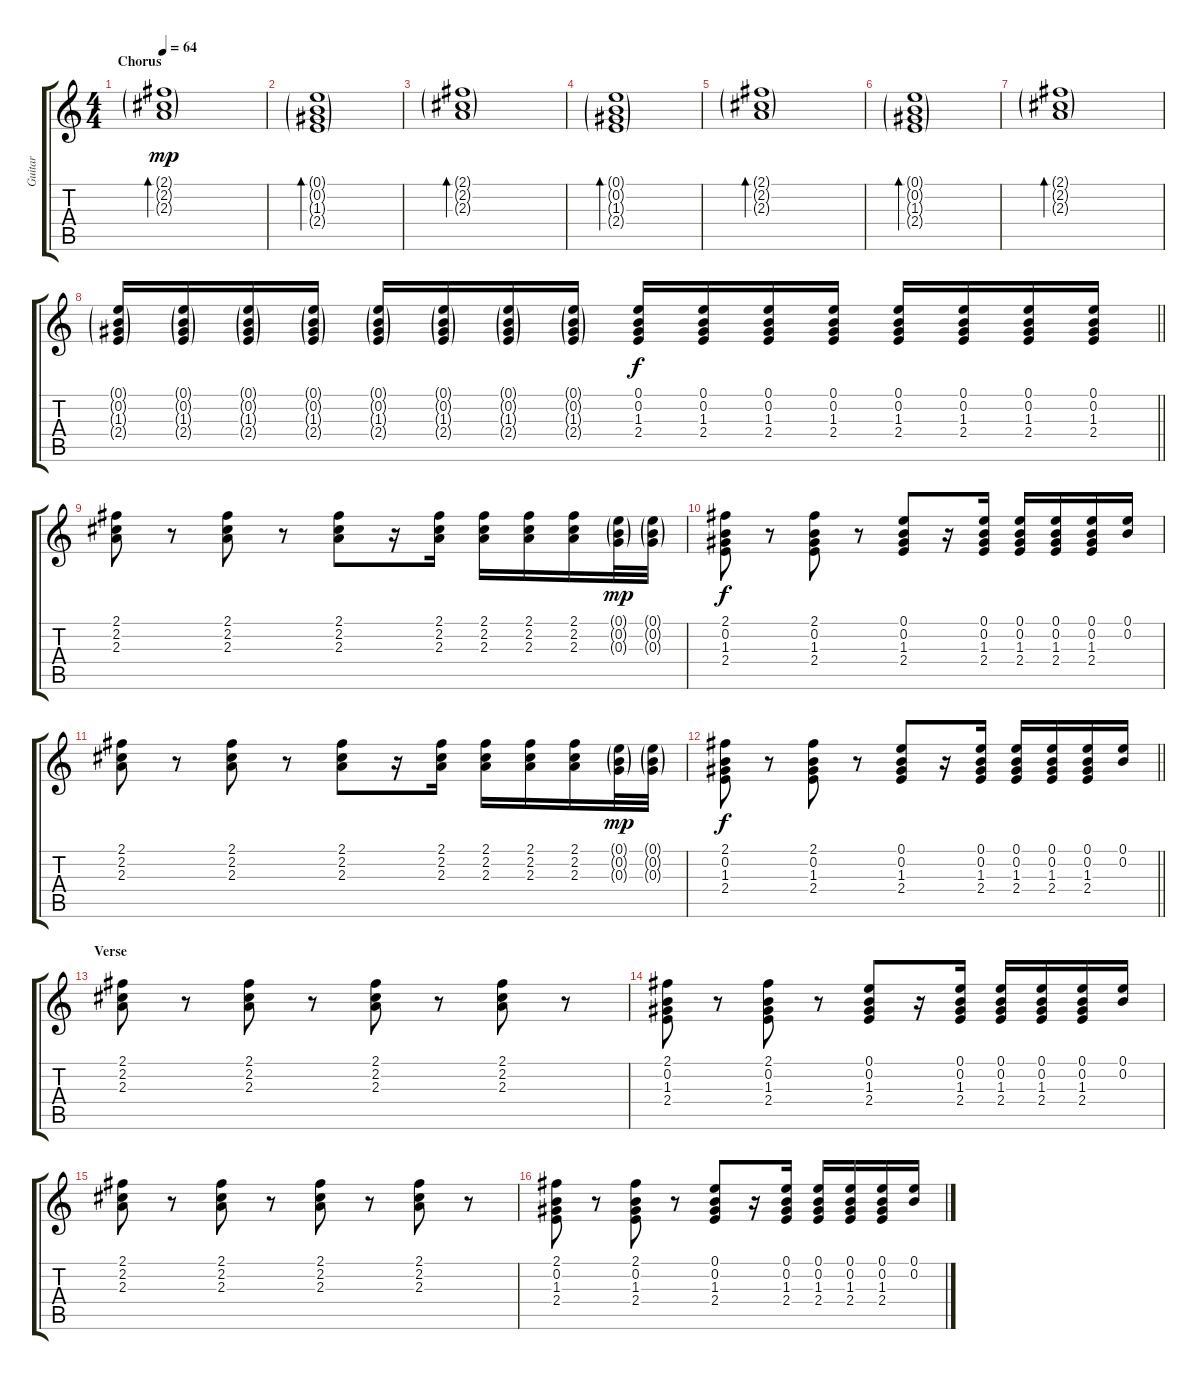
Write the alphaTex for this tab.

\track ("Guitar" "Guitar") {instrument electricguitarclean}
\staff {score tabs}
\tuning (E4 B3 G3 D3 A2 E2) {hide}
\ts (4 4)
\section ("" "Chorus")
\tempo 64
\clef g2
\ks c
(2.1{g} 2.2{g} 2.3{g}).1{bd 60 dy mp} |
(0.1{g} 0.2{g} 1.3{g} 2.4{g}).1{bd 60} |
(2.1{g} 2.2{g} 2.3{g}).1{bd 60} |
(0.1{g} 0.2{g} 1.3{g} 2.4{g}).1{bd 60} |
(2.1{g} 2.2{g} 2.3{g}).1{bd 60} |
(0.1{g} 0.2{g} 1.3{g} 2.4{g}).1{bd 60} |
(2.1{g} 2.2{g} 2.3{g}).1{bd 60} |
\barLineRight lightlight
(0.1{g} 0.2{g} 1.3{g} 2.4{g}).16 (0.1{g} 0.2{g} 1.3{g} 2.4{g}).16 (0.1{g} 0.2{g} 1.3{g} 2.4{g}).16 (0.1{g} 0.2{g} 1.3{g} 2.4{g}).16 (0.1{g} 0.2{g} 1.3{g} 2.4{g}).16 (0.1{g} 0.2{g} 1.3{g} 2.4{g}).16 (0.1{g} 0.2{g} 1.3{g} 2.4{g}).16 (0.1{g} 0.2{g} 1.3{g} 2.4{g}).16 (0.1 0.2 1.3 2.4).16{dy f} (0.1 0.2 1.3 2.4).16 (0.1 0.2 1.3 2.4).16 (0.1 0.2 1.3 2.4).16 (0.1 0.2 1.3 2.4).16 (0.1 0.2 1.3 2.4).16 (0.1 0.2 1.3 2.4).16 (0.1 0.2 1.3 2.4).16 |
(2.1 2.2 2.3).8 r.8 (2.1 2.2 2.3).8 r.8 (2.1 2.2 2.3).8 r.16 (2.1 2.2 2.3).16 (2.1 2.2 2.3).16 (2.1 2.2 2.3).16 (2.1 2.2 2.3).16 (0.1{g} 0.2{g} 0.3{g}).32{dy mp} (0.1{g} 0.2{g} 0.3{g}).32 |
(2.1 0.2 1.3 2.4).8{dy f} r.8 (2.1 0.2 1.3 2.4).8 r.8 (0.1 0.2 1.3 2.4).8 r.16 (0.1 0.2 1.3 2.4).16 (0.1 0.2 1.3 2.4).16 (0.1 0.2 1.3 2.4).16 (0.1 0.2 1.3 2.4).16 (0.1 0.2).16 |
(2.1 2.2 2.3).8 r.8 (2.1 2.2 2.3).8 r.8 (2.1 2.2 2.3).8 r.16 (2.1 2.2 2.3).16 (2.1 2.2 2.3).16 (2.1 2.2 2.3).16 (2.1 2.2 2.3).16 (0.1{g} 0.2{g} 0.3{g}).32{dy mp} (0.1{g} 0.2{g} 0.3{g}).32 |
\barLineRight lightlight
(2.1 0.2 1.3 2.4).8{dy f} r.8 (2.1 0.2 1.3 2.4).8 r.8 (0.1 0.2 1.3 2.4).8 r.16 (0.1 0.2 1.3 2.4).16 (0.1 0.2 1.3 2.4).16 (0.1 0.2 1.3 2.4).16 (0.1 0.2 1.3 2.4).16 (0.1 0.2).16 |
\section ("" "Verse")
(2.1 2.2 2.3).8 r.8 (2.1 2.2 2.3).8 r.8 (2.1 2.2 2.3).8 r.8 (2.1 2.2 2.3).8 r.8 |
(2.1 0.2 1.3 2.4).8 r.8 (2.1 0.2 1.3 2.4).8 r.8 (0.1 0.2 1.3 2.4).8 r.16 (0.1 0.2 1.3 2.4).16 (0.1 0.2 1.3 2.4).16 (0.1 0.2 1.3 2.4).16 (0.1 0.2 1.3 2.4).16 (0.1 0.2).16 |
(2.1 2.2 2.3).8 r.8 (2.1 2.2 2.3).8 r.8 (2.1 2.2 2.3).8 r.8 (2.1 2.2 2.3).8 r.8 |
(2.1 0.2 1.3 2.4).8 r.8 (2.1 0.2 1.3 2.4).8 r.8 (0.1 0.2 1.3 2.4).8 r.16 (0.1 0.2 1.3 2.4).16 (0.1 0.2 1.3 2.4).16 (0.1 0.2 1.3 2.4).16 (0.1 0.2 1.3 2.4).16 (0.1 0.2).16
